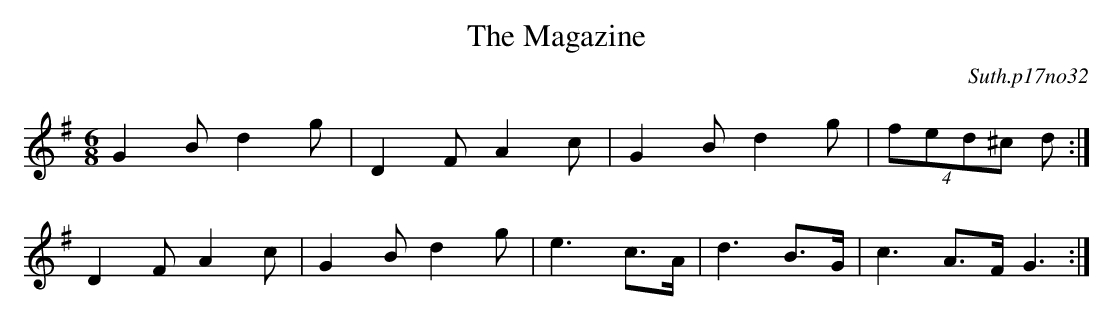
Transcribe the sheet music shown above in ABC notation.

X:1
T:The Magazine
C:Suth.p17no32
M:6/8
L:1/8
K:G
G2B d2g|D2F A2c|G2B d2g|(4fed^c d:|
D2F A2c|G2B d2g|e3 c>A|d3 B>G|c3A>F G3:|
